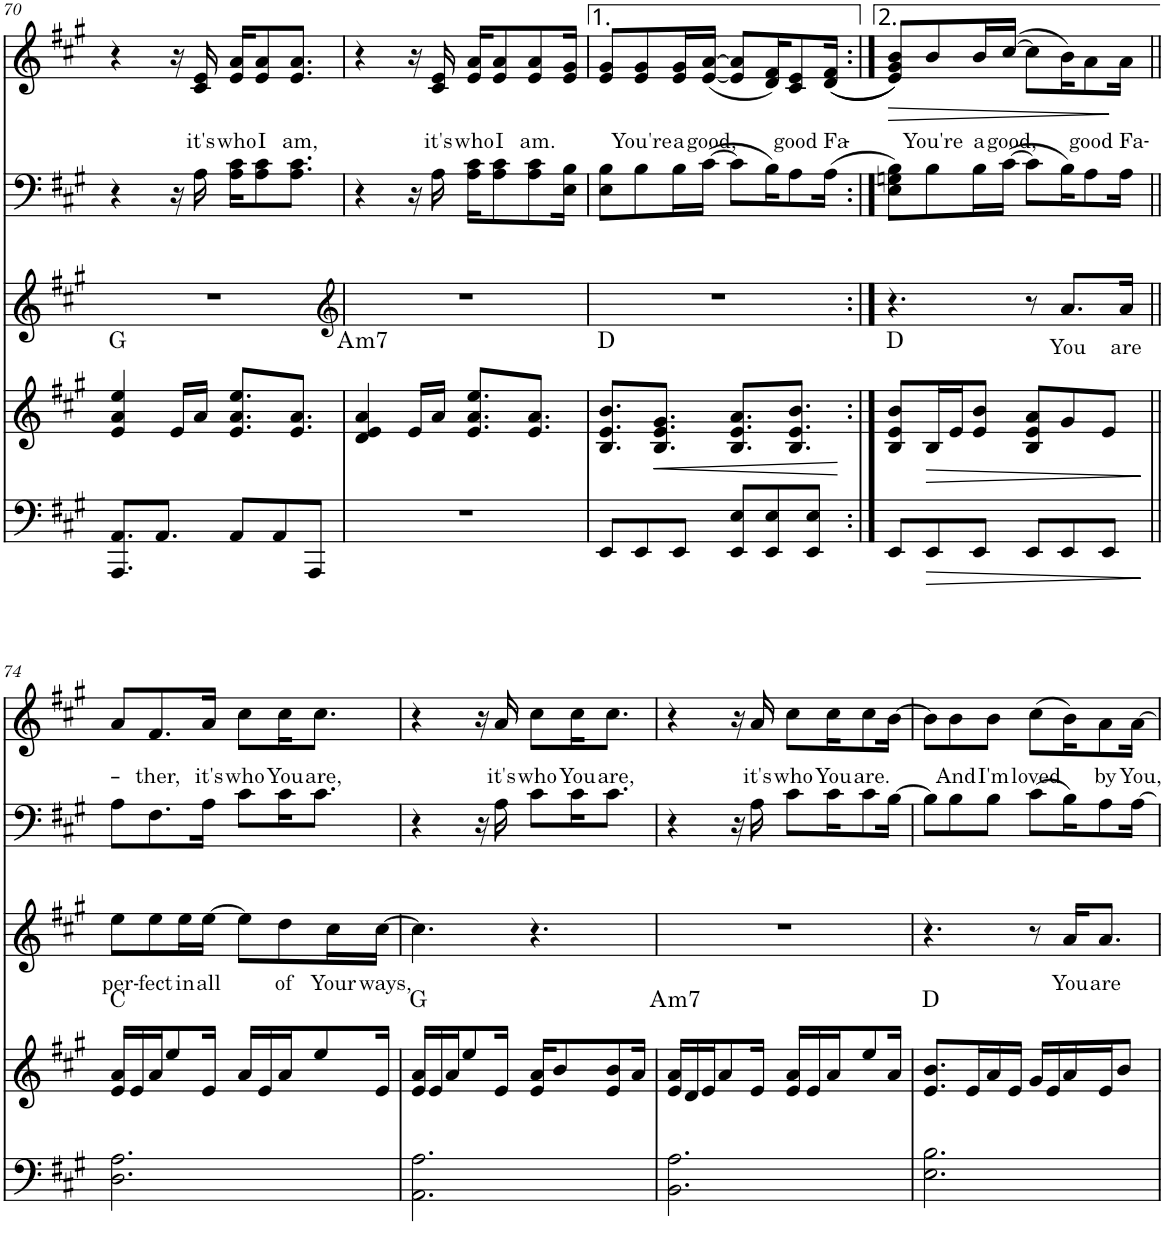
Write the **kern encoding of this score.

**kern	**kern	**dynam	**harte	**kern	**text	**kern	**kern	**text	**dynam
*part3	*part3	*part3	*part3	*part2	*part2	*part2	*part1	*part1	*part1
*staff5	*staff4	*staff4/5	*	*staff3	*staff3	*staff2	*staff1	*staff1	*staff1
!!LO:PB:g=z
*clefF4	*clefG2	*	*	*clefG2	*	*clefF4	*clefG2	*	*
*k[f#c#g#]	*k[f#c#g#]	*	*	*k[f#c#g#]	*	*k[f#c#g#]	*k[f#c#g#]	*	*
*M6/8	*M6/8	*	*	*M6/8	*	*M6/8	*M6/8	*	*
=70	=70	=70	=70	=70	=70	=70	=70	=70	=70
8.AAA/ 8.AA/L	4e/ 4a/ 4ee/	.	G:maj	2.r	.	4r	4r	.	.
8.AA/J	.	.	.	.	.	.	.	.	.
.	16e/LL	.	.	.	.	16r	16r	.	.
!	!	!	!	!	!	!	!	!LO:LY:b	!
.	16a/JJ	.	.	.	.	16A\	16c#/ 16e/	it's	.
!	!	!	!	!	!	!	!	!LO:LY:b	!
8AA/L	8.e/ 8.a/ 8.ee/L	.	.	.	.	16A\ 16c#\KL	16e/ 16a/KL	who	.
!	!	!	!	!	!	!	!	!LO:LY:b	!
.	.	.	.	.	.	8A\ 8c#\	8e/ 8a/	I	.
8AA/	.	.	.	.	.	.	.	.	.
!	!	!	!	!	!	!	!	!LO:LY:b	!
.	8.e/ 8.a/J	.	.	.	.	8.A\ 8.c#\J	8.e/ 8.a/J	am,	.
8AAA/J	.	.	.	.	.	.	.	.	.
=71	=71	=71	=71	=71	=71	=71	=71	=71	=71
*	*	*	*	*clefG2	*	*	*	*	*
!	!	!	!LO:H:kt=m7	!	!	!	!	!	!
2.r	4d/ 4e/ 4a/	.	A:min7	2.r	.	4r	4r	.	.
.	16e/LL	.	.	.	.	16r	16r	.	.
!	!	!	!	!	!	!	!	!LO:LY:b	!
.	16a/JJ	.	.	.	.	16A\	16c#/ 16e/	it's	.
!	!	!	!	!	!	!	!	!LO:LY:b	!
.	8.e/ 8.a/ 8.ee/L	.	.	.	.	16A\ 16c#\KL	16e/ 16a/KL	who	.
!	!	!	!	!	!	!	!	!LO:LY:b	!
.	.	.	.	.	.	8A\ 8c#\	8e/ 8a/	I	.
!	!	!	!	!	!	!	!	!LO:LY:b	!
.	8.e/ 8.a/J	.	.	.	.	8A\ 8c#\	8e/ 8a/	am.	.
.	.	.	.	.	.	16E\ 16B\Jk	16e/ 16g#/Jk	.	.
=72	=72	=72	=72	=72	=72	=72	=72	=72	=72
8EE/L	8.B/ 8.e/ 8.b/L	.	D:maj	2.r	.	8E\ 8B\L	8e/ 8g#/L	.	.
!	!	!	!	!	!	!	!	!LO:LY:b	!
8EE/	.	.	.	.	.	8B\	8e/ 8g#/	You're	.
!	!	!LO:HP:b	!	!	!	!	!	!	!
.	8.B/ 8.e/ 8.g#/J	<	.	.	.	.	.	.	.
!	!	!	!	!	!	!	!	!LO:LY:b	!
8EE/J	.	.	.	.	.	16B\L	16e/ 16g#/L	a	.
!	!	!	!	!	!	!	!	!LO:LY:b	!
.	.	.	.	.	.	([16c#\JJ	([16e/ [16a/JJ	good,	.
8EE/ 8E/L	8.B/ 8.e/ 8.a/L	.	.	.	.	8c#\L]	8e/] 8a/]L	.	.
8EE/ 8E/	.	.	.	.	.	16B\K)	16d/ 16f#/K)	.	.
!	!	!	!	!	!	!	!	!LO:LY:b	!
.	8.B/ 8.e/ 8.b/J	.	.	.	.	8A\	8c#/ 8e/	good	.
8EE/ 8E/J	.	.	.	.	.	.	.	.	.
!	!	!	!	!	!	!	!	!LO:LY:b	!
.	.	.	.	.	.	(16A\Jk	((16d/ 16f#/Jk	Fa-	.
.	.	[	.	.	.	.	.	.	.
=73:|!	=73:|!	=73:|!	=73:|!	=73:|!	=73:|!	=73:|!	=73:|!	=73:|!	=73:|!
!	!	!	!	!	!	!	!	!	!LO:HP:b
8EE/L	8B/ 8e/ 8b/L	.	D:maj	4.r	.	8E\ 8Gn\ 8B\L)	8e/ 8g#/ 8b/L))	.	>
!	!	!LO:HP:b	!	!	!	!	!	!LO:LY:b	!
8EE/	16B/L	>	.	.	.	8B\	8b/	-You're	.
.	16e/J	.	.	.	.	.	.	.	.
!	!	!	!	!	!	!	!	!LO:LY:b	!
8EE/J	8e/ 8b/J	.	.	.	.	16B\L	16b/L	a	.
!	!	!	!	!	!	!	!	!LO:LY:b	!
.	.	.	.	.	.	([16c#\JJ	([16cc#/JJ	good,	.
8EE/L	8B/ 8e/ 8a/L	.	.	8r	.	8c#\L]	8cc#\L]	.	.
!	!	!	!	!	!LO:LY:b	!	!	!	!
8EE/	8g#/	.	.	8.a/L	You	16B\K)	16b\K)	.	.
!	!	!	!	!	!	!	!	!LO:LY:b	!
.	.	.	.	.	.	8A\	8a\	good	.
8EE/J	8e/J	.	.	.	.	.	.	.	.
!	!	!	!	!	!LO:LY:b	!	!	!LO:LY:b	!
.	.	.	.	16a/Jk	are	16A\Jk	16a\Jk	Fa-	]
.	.	]	.	.	.	.	.	.	.
!!LO:LB:g=z
=74||	=74||	=74||	=74||	=74||	=74||	=74||	=74||	=74||	=74||
!	!	!	!	!	!LO:LY:b	!	!	!	!
2.D\ 2.A\	16e/ 16a/LL	.	C:maj	8ee\L	-per-	8A\L	8a/L	.	.
.	16e/	.	.	.	.	.	.	.	.
!	!	!	!	!	!LO:LY:b	!	!	!LO:LY:b	!
.	16a/J	.	.	8ee\	-fect	8.F#\	8.f#/	ther,	.
.	8ee/	.	.	.	.	.	.	.	.
!	!	!	!	!	!LO:LY:b	!	!	!	!
.	.	.	.	16ee\L	in	.	.	.	.
!	!	!	!	!	!LO:LY:b	!	!	!LO:LY:b	!
.	16e/Jk	.	.	[16ee\JJ	all	16A\Jk	16a/Jk	it's	.
!	!	!	!	!	!	!	!	!LO:LY:b	!
.	16a/LL	.	.	8ee\L]	.	8c#\L	8cc#\L	who	.
.	16e/	.	.	.	.	.	.	.	.
!	!	!	!	!	!LO:LY:b	!	!	!LO:LY:b	!
.	16a/J	.	.	8dd\	of	16c#\K	16cc#\K	You	.
!	!	!	!	!	!	!	!	!LO:LY:b	!
.	8ee/	.	.	.	.	8.c#\J	8.cc#\J	are,	.
!	!	!	!	!	!LO:LY:b	!	!	!	!
.	.	.	.	16cc#\L	Your	.	.	.	.
!	!	!	!	!	!LO:LY:b	!	!	!	!
.	16e/Jk	.	.	[16cc#\JJ	ways,	.	.	.	.
=75	=75	=75	=75	=75	=75	=75	=75	=75	=75
2.AA\ 2.A\	16e/ 16a/LL	.	G:maj	4.cc#\]	.	4r	4r	.	.
.	16e/	.	.	.	.	.	.	.	.
.	16a/J	.	.	.	.	.	.	.	.
.	8ee/	.	.	.	.	.	.	.	.
.	.	.	.	.	.	16r	16r	.	.
!	!	!	!	!	!	!	!	!LO:LY:b	!
.	16e/Jk	.	.	.	.	16A\	16a/	it's	.
!	!	!	!	!	!	!	!	!LO:LY:b	!
.	16e/ 16a/KL	.	.	4.r	.	8c#\L	8cc#\L	who	.
.	8b/	.	.	.	.	.	.	.	.
!	!	!	!	!	!	!	!	!LO:LY:b	!
.	.	.	.	.	.	16c#\K	16cc#\K	You	.
!	!	!	!	!	!	!	!	!LO:LY:b	!
.	8e/ 8b/	.	.	.	.	8.c#\J	8.cc#\J	are,	.
.	16a/Jk	.	.	.	.	.	.	.	.
=76	=76	=76	=76	=76	=76	=76	=76	=76	=76
!	!	!	!LO:H:kt=m7	!	!	!	!	!	!
2.BB\ 2.A\	16e/ 16a/LL	.	A:min7	2.r	.	4r	4r	.	.
.	16d/	.	.	.	.	.	.	.	.
.	16e/J	.	.	.	.	.	.	.	.
.	8a/	.	.	.	.	.	.	.	.
.	.	.	.	.	.	16r	16r	.	.
!	!	!	!	!	!	!	!	!LO:LY:b	!
.	16e/Jk	.	.	.	.	16A\	16a/	it's	.
!	!	!	!	!	!	!	!	!LO:LY:b	!
.	16e/ 16a/LL	.	.	.	.	8c#\L	8cc#\L	who	.
.	16e/	.	.	.	.	.	.	.	.
!	!	!	!	!	!	!	!	!LO:LY:b	!
.	16a/J	.	.	.	.	16c#\K	16cc#\K	You	.
!	!	!	!	!	!	!	!	!LO:LY:b	!
.	8ee/	.	.	.	.	8c#\	8cc#\	are.	.
.	16a/Jk	.	.	.	.	[16B\Jk	[16b\Jk	.	.
=77	=77	=77	=77	=77	=77	=77	=77	=77	=77
2.E\ 2.B\	8.e/ 8.b/L	.	D:maj	4.r	.	8B\L]	8b\L]	.	.
!	!	!	!	!	!	!	!	!LO:LY:b	!
.	.	.	.	.	.	8B\	8b\	And	.
.	16e/L	.	.	.	.	.	.	.	.
!	!	!	!	!	!	!	!	!LO:LY:b	!
.	16a/	.	.	.	.	8B\J	8b\J	I'm	.
.	16e/JJ	.	.	.	.	.	.	.	.
!	!	!	!	!	!	!	!	!LO:LY:b	!
.	16g#/LL	.	.	8r	.	(8c#\L	(8cc#\L	loved	.
.	16e/	.	.	.	.	.	.	.	.
!	!	!	!	!	!LO:LY:b	!	!	!	!
.	16a/	.	.	16a/KL	You	16B\K)	16b\K)	.	.
!	!	!	!	!	!LO:LY:b	!	!	!LO:LY:b	!
.	16e/J	.	.	8.a/J	are	8A\	8a\	by	.
.	8b/J	.	.	.	.	.	.	.	.
!	!	!	!	!	!	!	!	!LO:LY:b	!
.	.	.	.	.	.	[16A\Jk	[16a\Jk	You,	.
=	=	=	=	=	=	=	=	=	=
*-	*-	*-	*-	*-	*-	*-	*-	*-	*-
